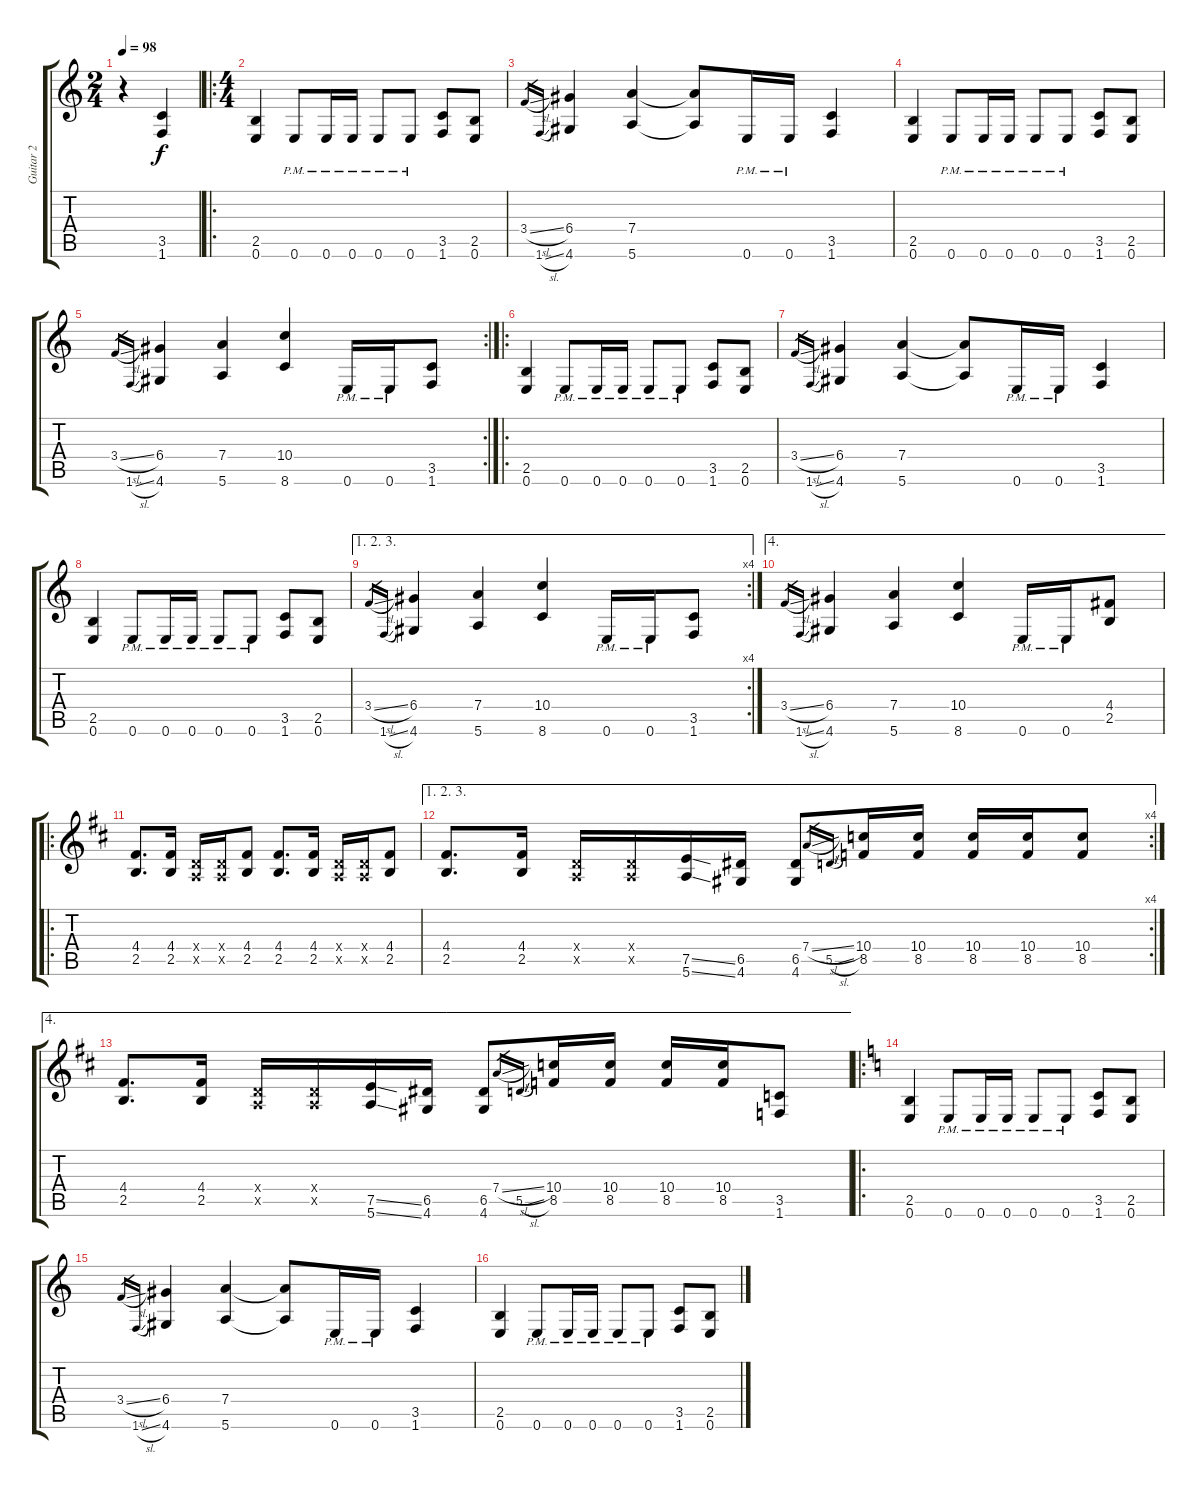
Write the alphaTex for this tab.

\track ("Guitar 2" "Guitar 2") {instrument distortionguitar}
\staff {score tabs}
\tuning (E4 B3 G3 D3 A2 E2) {hide}
\ts (2 4)
\tempo 98
\clef g2
\ks c
r.4{dy f instrument distortionguitar} (3.5 1.6).4 |
\ro
\ts (4 4)
(2.5 0.6).4 0.6{pm}.8 0.6{pm}.16 0.6{pm}.16 0.6{pm}.8 0.6{pm}.8 (3.5 1.6).8 (2.5 0.6).8 |
3.4{sl}.16{gr} 1.6{sl}.16{gr} (6.4 4.6).4 (7.4 5.6).4 (7.4{t} 5.6{t}).8 0.6{pm}.16 0.6{pm}.16 (3.5 1.6).4 |
(2.5 0.6).4 0.6{pm}.8 0.6{pm}.16 0.6{pm}.16 0.6{pm}.8 0.6{pm}.8 (3.5 1.6).8 (2.5 0.6).8 |
\rc 2
3.4{sl}.16{gr} 1.6{sl}.16{gr} (6.4 4.6).4 (7.4 5.6).4 (10.4 8.6).4 0.6{pm}.16 0.6{pm}.16 (3.5 1.6).8 |
\ro
(2.5 0.6).4 0.6{pm}.8 0.6{pm}.16 0.6{pm}.16 0.6{pm}.8 0.6{pm}.8 (3.5 1.6).8 (2.5 0.6).8 |
3.4{sl}.16{gr} 1.6{sl}.16{gr} (6.4 4.6).4 (7.4 5.6).4 (7.4{t} 5.6{t}).8 0.6{pm}.16 0.6{pm}.16 (3.5 1.6).4 |
(2.5 0.6).4 0.6{pm}.8 0.6{pm}.16 0.6{pm}.16 0.6{pm}.8 0.6{pm}.8 (3.5 1.6).8 (2.5 0.6).8 |
\ae (1 2 3)
\rc 4
3.4{sl}.16{gr} 1.6{sl}.16{gr} (6.4 4.6).4 (7.4 5.6).4 (10.4 8.6).4 0.6{pm}.16 0.6{pm}.16 (3.5 1.6).8 |
\ae 4
3.4{sl}.16{gr} 1.6{sl}.16{gr} (6.4 4.6).4 (7.4 5.6).4 (10.4 8.6).4 0.6{pm}.16 0.6{pm}.16 (4.4 2.5).8 |
\ro
\ks bminor
(4.4 2.5).8{d} (4.4 2.5).16 (0.4{x} 0.5{x}).16 (0.4{x} 0.5{x}).16 (4.4 2.5).8 (4.4 2.5).8{d} (4.4 2.5).16 (0.4{x} 0.5{x}).16 (0.4{x} 0.5{x}).16 (4.4 2.5).8 |
\ae (1 2 3)
\rc 4
(4.4 2.5).8{d} (4.4 2.5).16 (0.4{x} 0.5{x}).16 (0.4{x} 0.5{x}).16 (7.5{ss} 5.6{ss}).16 (6.5 4.6).16 (6.5 4.6).8 7.4{sl}.16{gr} 5.5{sl}.16{gr} (10.4 8.5).16 (10.4 8.5).16 (10.4 8.5).16 (10.4 8.5).16 (10.4 8.5).8 |
\ae 4
(4.4 2.5).8{d} (4.4 2.5).16 (0.4{x} 0.5{x}).16 (0.4{x} 0.5{x}).16 (7.5{ss} 5.6{ss}).16 (6.5 4.6).16 (6.5 4.6).8 7.4{sl}.16{gr} 5.5{sl}.16{gr} (10.4 8.5).16 (10.4 8.5).16 (10.4 8.5).16 (10.4 8.5).16 (3.5 1.6).8 |
\ro
\ks aminor
(2.5 0.6).4 0.6{pm}.8 0.6{pm}.16 0.6{pm}.16 0.6{pm}.8 0.6{pm}.8 (3.5 1.6).8 (2.5 0.6).8 |
3.4{sl}.16{gr} 1.6{sl}.16{gr} (6.4 4.6).4 (7.4 5.6).4 (7.4{t} 5.6{t}).8 0.6{pm}.16 0.6{pm}.16 (3.5 1.6).4 |
(2.5 0.6).4 0.6{pm}.8 0.6{pm}.16 0.6{pm}.16 0.6{pm}.8 0.6{pm}.8 (3.5 1.6).8 (2.5 0.6).8
